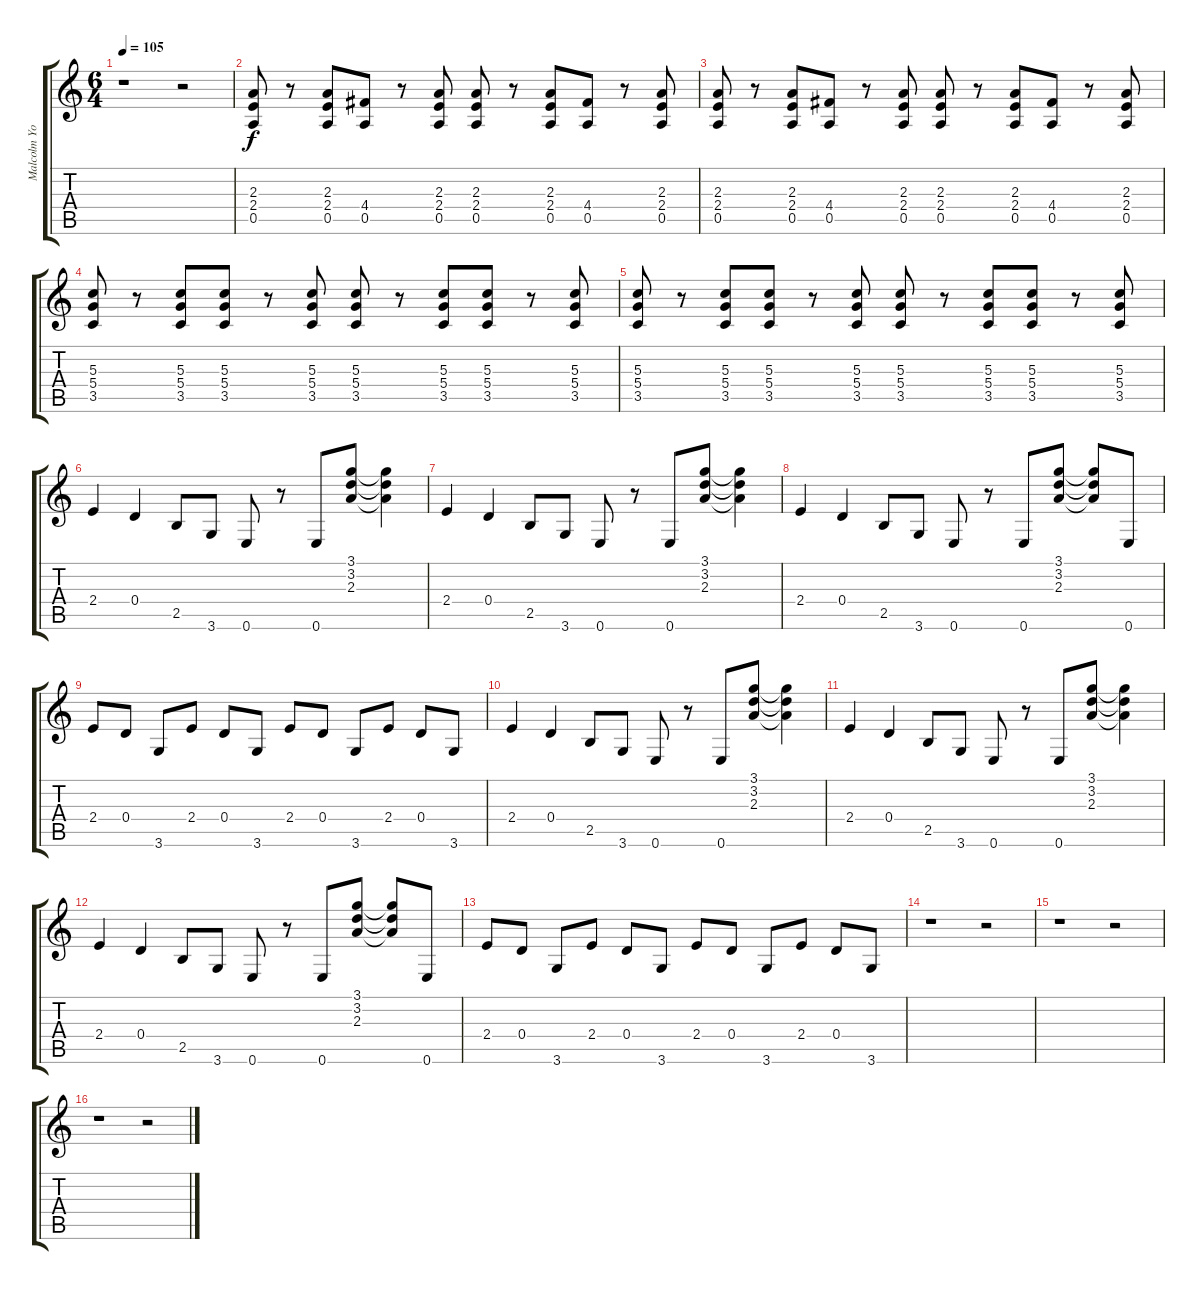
\track ("Malcolm Young" "Malcolm Yo") {instrument overdrivenguitar}
\staff {score tabs}
\tuning (E4 B3 G3 D3 A2 E2) {hide}
\ts (6 4)
\tempo 105
\clef g2
\ks c
r.1{dy f} r.2 |
(2.3 2.4 0.5).8 r.8 (2.3 2.4 0.5).8 (4.4 0.5).8 r.8 (2.3 2.4 0.5).8 (2.3 2.4 0.5).8 r.8 (2.3 2.4 0.5).8 (4.4 0.5).8 r.8 (2.3 2.4 0.5).8 |
(2.3 2.4 0.5).8 r.8 (2.3 2.4 0.5).8 (4.4 0.5).8 r.8 (2.3 2.4 0.5).8 (2.3 2.4 0.5).8 r.8 (2.3 2.4 0.5).8 (4.4 0.5).8 r.8 (2.3 2.4 0.5).8 |
(5.3 5.4 3.5).8 r.8 (5.3 5.4 3.5).8 (5.3 5.4 3.5).8 r.8 (5.3 5.4 3.5).8 (5.3 5.4 3.5).8 r.8 (5.3 5.4 3.5).8 (5.3 5.4 3.5).8 r.8 (5.3 5.4 3.5).8 |
(5.3 5.4 3.5).8 r.8 (5.3 5.4 3.5).8 (5.3 5.4 3.5).8 r.8 (5.3 5.4 3.5).8 (5.3 5.4 3.5).8 r.8 (5.3 5.4 3.5).8 (5.3 5.4 3.5).8 r.8 (5.3 5.4 3.5).8 |
2.4.4 0.4.4 2.5.8 3.6.8 0.6.8 r.8 0.6.8 (3.1 3.2 2.3).8 (3.1{t} 3.2{t} 2.3{t}).4 |
2.4.4 0.4.4 2.5.8 3.6.8 0.6.8 r.8 0.6.8 (3.1 3.2 2.3).8 (3.1{t} 3.2{t} 2.3{t}).4 |
2.4.4 0.4.4 2.5.8 3.6.8 0.6.8 r.8 0.6.8 (3.1 3.2 2.3).8 (3.1{t} 3.2{t} 2.3{t}).8 0.6.8 |
2.4.8 0.4.8 3.6.8 2.4.8 0.4.8 3.6.8 2.4.8 0.4.8 3.6.8 2.4.8 0.4.8 3.6.8 |
2.4.4 0.4.4 2.5.8 3.6.8 0.6.8 r.8 0.6.8 (3.1 3.2 2.3).8 (3.1{t} 3.2{t} 2.3{t}).4 |
2.4.4 0.4.4 2.5.8 3.6.8 0.6.8 r.8 0.6.8 (3.1 3.2 2.3).8 (3.1{t} 3.2{t} 2.3{t}).4 |
2.4.4 0.4.4 2.5.8 3.6.8 0.6.8 r.8 0.6.8 (3.1 3.2 2.3).8 (3.1{t} 3.2{t} 2.3{t}).8 0.6.8 |
2.4.8 0.4.8 3.6.8 2.4.8 0.4.8 3.6.8 2.4.8 0.4.8 3.6.8 2.4.8 0.4.8 3.6.8 |
r.1 r.2 |
r.1 r.2 |
r.1 r.2
